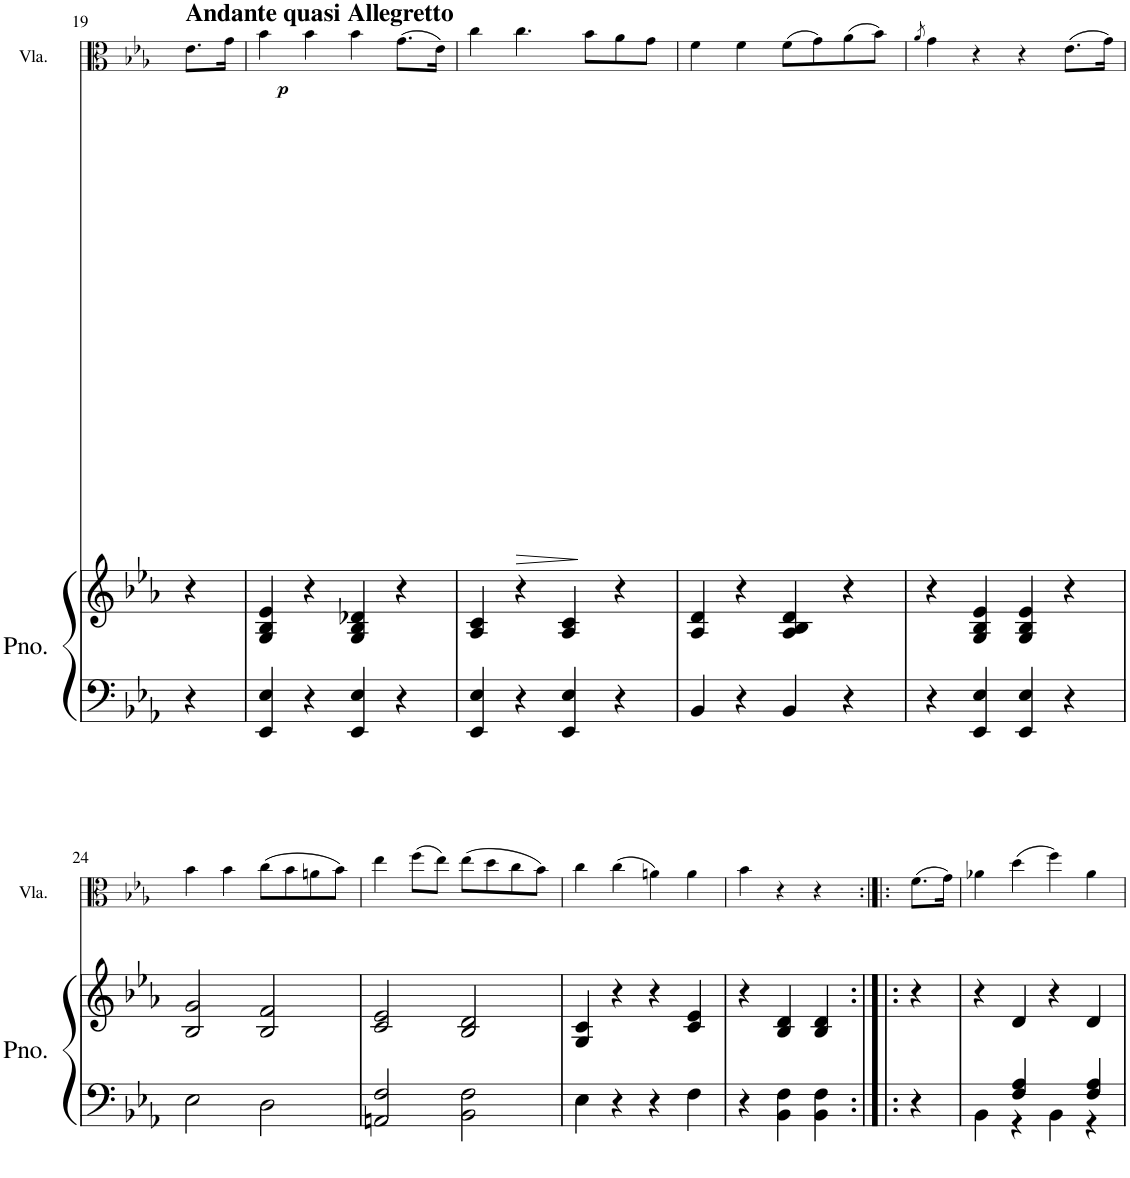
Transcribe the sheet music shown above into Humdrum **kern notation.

**kern	**kern	**kern	**dynam
*part2	*part2	*part1	*part1
*staff3	*staff2	*staff1	*staff1
*I"Piano	*	*I"Viola	*
*I'Pno.	*	*I'Vla.	*
!!LO:PB:g=z
*clefF4	*clefG2	*clefC3	*
*k[b-e-a-]	*k[b-e-a-]	*k[b-e-a-]	*
*M4/4	*M4/4	*M4/4	*
=19	=19	=19	=19
!	!	!LO:TX:a:B:t=Andante quasi Allegretto	!
4r	4r	8.e-\L	.
.	.	16g\Jk	.
=20	=20	=20	=20
!	!	!	!LO:DY:b
4EE-/ 4E-/	4G/ 4B-/ 4e-/	4b-\	p
4r	4r	4b-\	.
4EE-/ 4E-/	4G/ 4B-/ 4d-X/	4b-\	.
4r	4r	(8.g\L	.
.	.	16e-\Jk)	.
=21	=21	=21	=21
4EE-/ 4E-/	4A-/ 4c/	4cc\	.
!	!	!	!LO:HP:b
4r	4r	4.cc\	>
4EE-/ 4E-/	4A-/ 4c/	.	.
.	.	8b-\L	]
4r	4r	8a-\	.
.	.	8g\J	.
=22	=22	=22	=22
4BB-/	4A-/ 4d/	4f\	.
4r	4r	4f\	.
4BB-/	4A-/ 4B-/ 4d/	(8f\L	.
.	.	8g\)	.
4r	4r	(8a-\	.
.	.	8b-\J)	.
=23	=23	=23	=23
.	.	8qa-/	.
4r	4r	4g\	.
4EE-/ 4E-/	4G/ 4B-/ 4e-/	4r	.
4EE-/ 4E-/	4G/ 4B-/ 4e-/	4r	.
4r	4r	(8.e-\L	.
.	.	16g\Jk)	.
!!LO:LB:g=z
=24	=24	=24	=24
2E-\	2B-/ 2g/	4b-\	.
.	.	4b-\	.
2D\	2B-/ 2f/	(8cc\L	.
.	.	8b-\	.
.	.	8an\	.
.	.	8b-\J)	.
=25	=25	=25	=25
2AAn/ 2F/	2c/ 2e-/	4ee-\	.
.	.	(8ff\L	.
.	.	8ee-\J)	.
2BB-\ 2F\	2B-/ 2d/	(8ee-\L	.
.	.	8dd\	.
.	.	8cc\	.
.	.	8b-\J)	.
=26	=26	=26	=26
4E-\	4G/ 4c/	4cc\	.
4r	4r	(4cc\	.
4r	4r	4an\)	.
4F\	4c/ 4e-/	4a\	.
=27	=27	=27	=27
4r	4r	4b-\	.
4BB-\ 4F\	4B-/ 4d/	4r	.
4BB-\ 4F\	4B-/ 4d/	4r	.
=28:|!|:	=28:|!|:	=28:|!|:	=28:|!|:
4r	4r	(8.f\L	.
.	.	16g\Jk)	.
=29	=29	=29	=29
*^	*	*	*
4ryy	4BB-\	4r	4a-X\	.
4F/ 4A-/	4r	4d/	(4dd\	.
4ryy	4BB-\	4r	4ff\)	.
4F/ 4A-/	4r	4d/	4a-\	.
*v	*v	*	*	*
=	=	=	=
*-	*-	*-	*-
